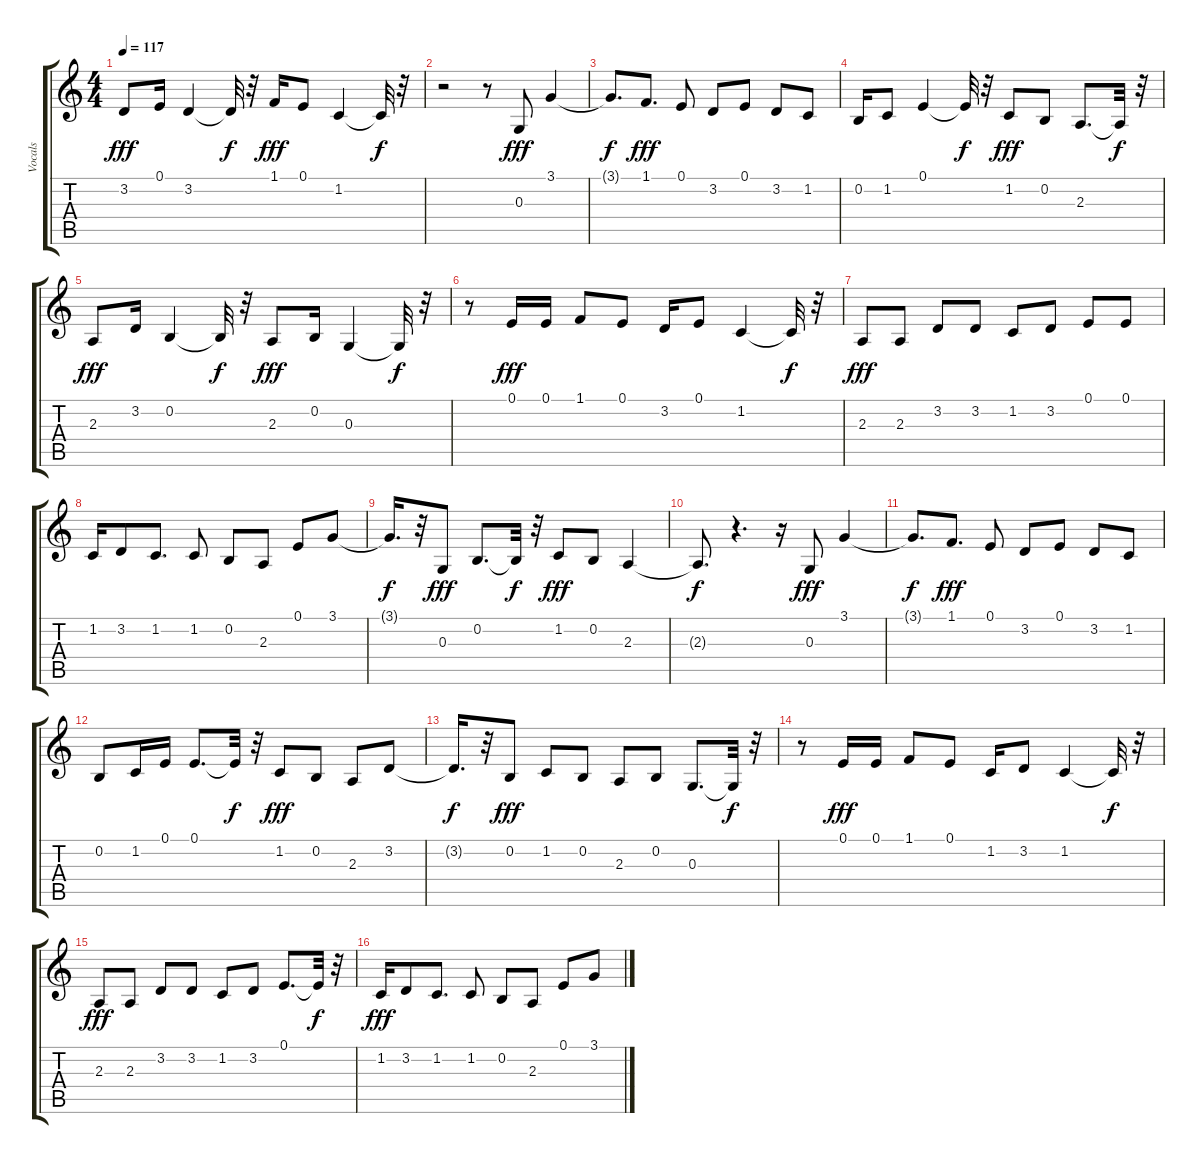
\track ("Vocals" "Vocals") {instrument altosax}
\staff {score tabs}
\tuning (E4 B3 G3 D3 A2 E2) {hide}
\ts (4 4)
\tempo 117
\clef g2
\ks c
3.2.8{dy fff} 0.1.16 3.2.4 3.2{t}.32{dy f} r.32 1.1.16{dy fff} 0.1.8 1.2.4 1.2{t}.32{dy f} r.32 |
r.2 r.8 0.3.8{dy fff} 3.1.4 |
3.1{t}.8{d dy f} 1.1.8{d dy fff} 0.1.8 3.2.8 0.1.8 3.2.8 1.2.8 |
0.2.16 1.2.8 0.1.4 0.1{t}.32{dy f} r.32 1.2.8{dy fff} 0.2.8 2.3.8{d} 2.3{t}.32{dy f} r.32 |
2.3.8{dy fff} 3.2.16 0.2.4 0.2{t}.32{dy f} r.32 2.3.8{dy fff} 0.2.16 0.3.4 0.3{t}.32{dy f} r.32 |
r.8 0.1.16{dy fff} 0.1.16 1.1.8 0.1.8 3.2.16 0.1.8 1.2.4 1.2{t}.32{dy f} r.32 |
2.3.8{dy fff} 2.3.8 3.2.8 3.2.8 1.2.8 3.2.8 0.1.8 0.1.8 |
1.2.16 3.2.8 1.2.8{d} 1.2.8 0.2.8 2.3.8 0.1.8 3.1.8 |
3.1{t}.16{d dy f} r.32 0.3.8{dy fff} 0.2.8{d} 0.2{t}.32{dy f} r.32 1.2.8{dy fff} 0.2.8 2.3.4 |
2.3{t}.8{d dy f} r.4{d} r.16 0.3.8{dy fff} 3.1.4 |
3.1{t}.8{d dy f} 1.1.8{d dy fff} 0.1.8 3.2.8 0.1.8 3.2.8 1.2.8 |
0.2.8 1.2.16 0.1.16 0.1.8{d} 0.1{t}.32{dy f} r.32 1.2.8{dy fff} 0.2.8 2.3.8 3.2.8 |
3.2{t}.16{d dy f} r.32 0.2.8{dy fff} 1.2.8 0.2.8 2.3.8 0.2.8 0.3.8{d} 0.3{t}.32{dy f} r.32 |
r.8 0.1.16{dy fff} 0.1.16 1.1.8 0.1.8 1.2.16 3.2.8 1.2.4 1.2{t}.32{dy f} r.32 |
2.3.8{dy fff} 2.3.8 3.2.8 3.2.8 1.2.8 3.2.8 0.1.8{d} 0.1{t}.32{dy f} r.32 |
1.2.16{dy fff} 3.2.8 1.2.8{d} 1.2.8 0.2.8 2.3.8 0.1.8 3.1.8
